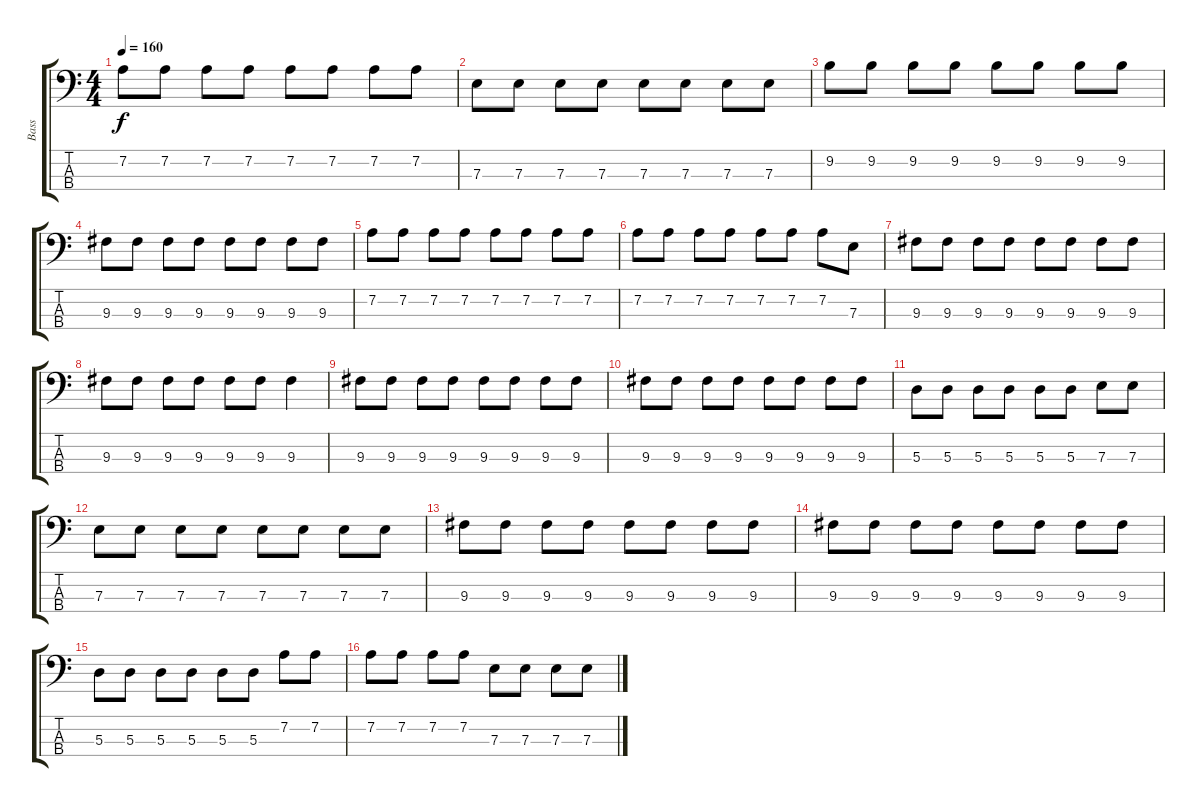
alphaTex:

\track ("Bass" "Bass") {instrument electricbassfinger}
\staff {score tabs}
\tuning (G2 D2 A1 E1) {hide}
\ts (4 4)
\tempo 160
\clef f4
\ks c
7.2.8{dy f} 7.2.8 7.2.8 7.2.8 7.2.8 7.2.8 7.2.8 7.2.8 |
7.3.8 7.3.8 7.3.8 7.3.8 7.3.8 7.3.8 7.3.8 7.3.8 |
9.2.8 9.2.8 9.2.8 9.2.8 9.2.8 9.2.8 9.2.8 9.2.8 |
9.3.8 9.3.8 9.3.8 9.3.8 9.3.8 9.3.8 9.3.8 9.3.8 |
7.2.8 7.2.8 7.2.8 7.2.8 7.2.8 7.2.8 7.2.8 7.2.8 |
7.2.8 7.2.8 7.2.8 7.2.8 7.2.8 7.2.8 7.2.8 7.3.8 |
9.3.8 9.3.8 9.3.8 9.3.8 9.3.8 9.3.8 9.3.8 9.3.8 |
9.3.8 9.3.8 9.3.8 9.3.8 9.3.8 9.3.8 9.3.4 |
9.3.8 9.3.8 9.3.8 9.3.8 9.3.8 9.3.8 9.3.8 9.3.8 |
9.3.8 9.3.8 9.3.8 9.3.8 9.3.8 9.3.8 9.3.8 9.3.8 |
5.3.8 5.3.8 5.3.8 5.3.8 5.3.8 5.3.8 7.3.8 7.3.8 |
7.3.8 7.3.8 7.3.8 7.3.8 7.3.8 7.3.8 7.3.8 7.3.8 |
9.3.8 9.3.8 9.3.8 9.3.8 9.3.8 9.3.8 9.3.8 9.3.8 |
9.3.8 9.3.8 9.3.8 9.3.8 9.3.8 9.3.8 9.3.8 9.3.8 |
5.3.8 5.3.8 5.3.8 5.3.8 5.3.8 5.3.8 7.2.8 7.2.8 |
7.2.8 7.2.8 7.2.8 7.2.8 7.3.8 7.3.8 7.3.8 7.3.8
